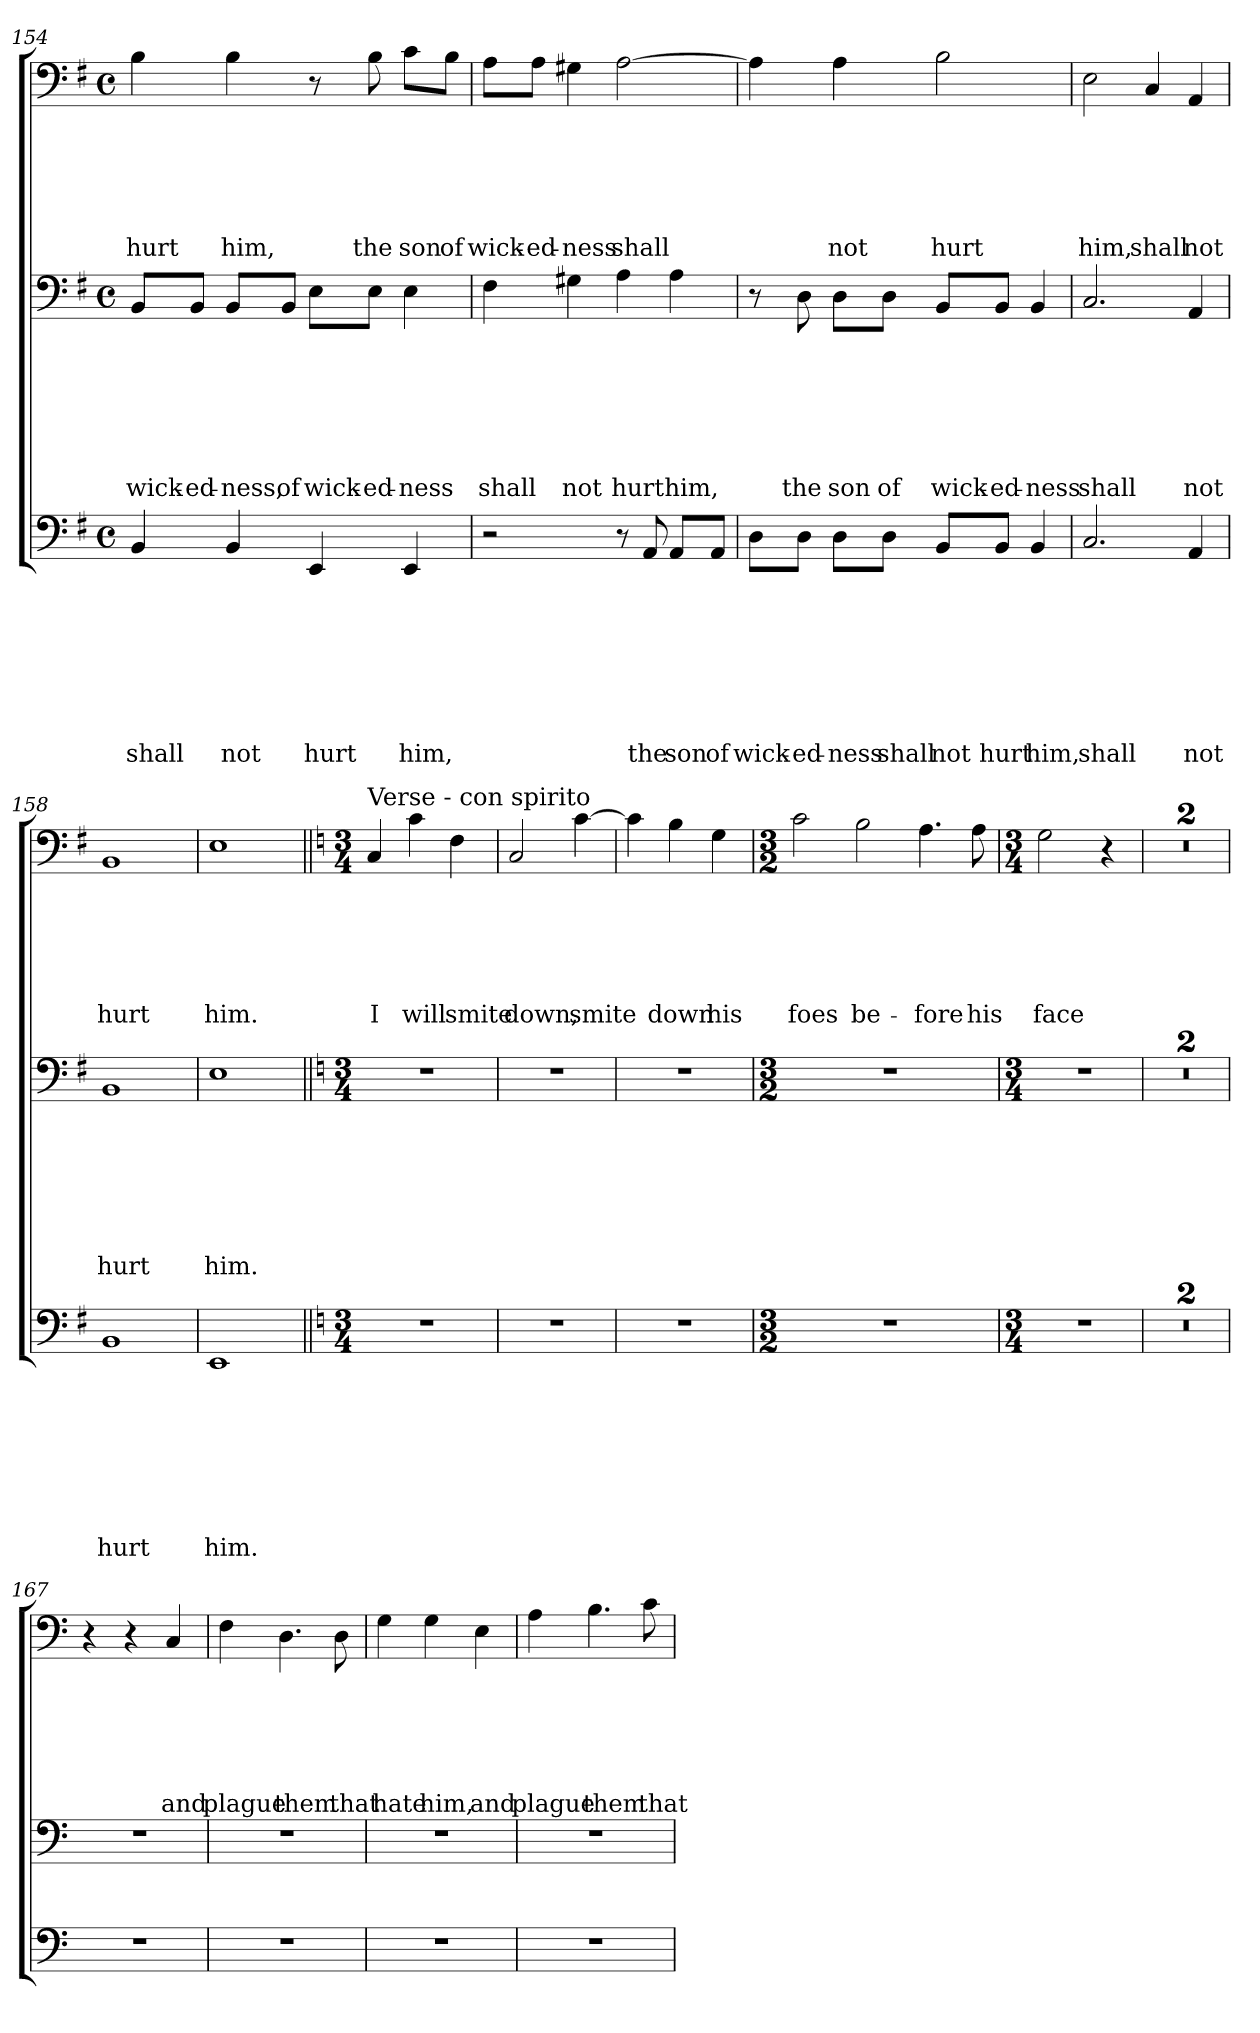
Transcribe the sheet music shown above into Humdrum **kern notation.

**kern	**text	**text	**text	**text	**text	**text	**text	**text	**kern	**text	**text	**text	**text	**text	**text	**text	**kern	**text	**text	**text	**text	**text	**text
*part3	*part3	*part3	*part3	*part3	*part3	*part3	*part3	*part3	*part2	*part2	*part2	*part2	*part2	*part2	*part2	*part2	*part1	*part1	*part1	*part1	*part1	*part1	*part1
*staff3	*staff3	*staff3	*staff3	*staff3	*staff3	*staff3	*staff3	*staff3	*staff2	*staff2	*staff2	*staff2	*staff2	*staff2	*staff2	*staff2	*staff1	*staff1	*staff1	*staff1	*staff1	*staff1	*staff1
*clefF4	*	*	*	*	*	*	*	*	*clefF4	*	*	*	*	*	*	*	*clefF4	*	*	*	*	*	*
*k[f#]	*	*	*	*	*	*	*	*	*k[f#]	*	*	*	*	*	*	*	*k[f#]	*	*	*	*	*	*
*G:	*	*	*	*	*	*	*	*	*G:	*	*	*	*	*	*	*	*G:	*	*	*	*	*	*
*M4/4	*	*	*	*	*	*	*	*	*M4/4	*	*	*	*	*	*	*	*M4/4	*	*	*	*	*	*
*met(c)	*	*	*	*	*	*	*	*	*met(c)	*	*	*	*	*	*	*	*met(c)	*	*	*	*	*	*
=154	=154	=154	=154	=154	=154	=154	=154	=154	=154	=154	=154	=154	=154	=154	=154	=154	=154	=154	=154	=154	=154	=154	=154
!	!	!	!	!	!	!	!	!LO:LY:b	!	!	!	!	!	!	!	!LO:LY:b	!	!	!	!	!	!	!LO:LY:b
4BB/	.	.	.	.	.	.	.	shall	8BB/L	.	.	.	.	.	.	wick-	4B\	.	.	.	.	.	hurt
!	!	!	!	!	!	!	!	!	!	!	!	!	!	!	!	!LO:LY:b	!	!	!	!	!	!	!
.	.	.	.	.	.	.	.	.	8BB/J	.	.	.	.	.	.	-ed-	.	.	.	.	.	.	.
!	!	!	!	!	!	!	!	!LO:LY:b	!	!	!	!	!	!	!	!LO:LY:b	!	!	!	!	!	!	!LO:LY:b
4BB/	.	.	.	.	.	.	.	not	8BB/L	.	.	.	.	.	.	-ness,	4B\	.	.	.	.	.	him,
!	!	!	!	!	!	!	!	!	!	!	!	!	!	!	!	!LO:LY:b	!	!	!	!	!	!	!
.	.	.	.	.	.	.	.	.	8BB/J	.	.	.	.	.	.	of	.	.	.	.	.	.	.
!	!	!	!	!	!	!	!	!LO:LY:b	!	!	!	!	!	!	!	!LO:LY:b	!	!	!	!	!	!	!
4EE/	.	.	.	.	.	.	.	hurt	8E\L	.	.	.	.	.	.	wick-	8r	.	.	.	.	.	.
!	!	!	!	!	!	!	!	!	!	!	!	!	!	!	!	!LO:LY:b	!	!	!	!	!	!	!LO:LY:b
.	.	.	.	.	.	.	.	.	8E\J	.	.	.	.	.	.	-ed-	8B\	.	.	.	.	.	the
!	!	!	!	!	!	!	!	!LO:LY:b	!	!	!	!	!	!	!	!LO:LY:b	!	!	!	!	!	!	!LO:LY:b
4EE/	.	.	.	.	.	.	.	him,	4E\	.	.	.	.	.	.	-ness	8c\L	.	.	.	.	.	son
!	!	!	!	!	!	!	!	!	!	!	!	!	!	!	!	!	!	!	!	!	!	!	!LO:LY:b
.	.	.	.	.	.	.	.	.	.	.	.	.	.	.	.	.	8B\J	.	.	.	.	.	of
!!LO:LB:g=z
=155	=155	=155	=155	=155	=155	=155	=155	=155	=155	=155	=155	=155	=155	=155	=155	=155	=155	=155	=155	=155	=155	=155	=155
!	!	!	!	!	!	!	!	!	!	!	!	!	!	!	!	!LO:LY:b	!	!	!	!	!	!	!LO:LY:b
2r	.	.	.	.	.	.	.	.	4F#\	.	.	.	.	.	.	shall	8A\L	.	.	.	.	.	wick-
!	!	!	!	!	!	!	!	!	!	!	!	!	!	!	!	!	!	!	!	!	!	!	!LO:LY:b
.	.	.	.	.	.	.	.	.	.	.	.	.	.	.	.	.	8A\J	.	.	.	.	.	-ed-
!	!	!	!	!	!	!	!	!	!	!	!	!	!	!	!	!LO:LY:b	!	!	!	!	!	!	!LO:LY:b
.	.	.	.	.	.	.	.	.	4G#X\	.	.	.	.	.	.	not	4G#X\	.	.	.	.	.	-ness
!	!	!	!	!	!	!	!	!	!	!	!	!	!	!	!	!LO:LY:b	!	!	!	!	!	!	!LO:LY:b
8r	.	.	.	.	.	.	.	.	4A\	.	.	.	.	.	.	hurt	[2A\	.	.	.	.	.	shall
!	!	!	!	!	!	!	!	!LO:LY:b	!	!	!	!	!	!	!	!	!	!	!	!	!	!	!
8AA/	.	.	.	.	.	.	.	the	.	.	.	.	.	.	.	.	.	.	.	.	.	.	.
!	!	!	!	!	!	!	!	!LO:LY:b	!	!	!	!	!	!	!	!LO:LY:b	!	!	!	!	!	!	!
8AA/L	.	.	.	.	.	.	.	son	4A\	.	.	.	.	.	.	him,	.	.	.	.	.	.	.
!	!	!	!	!	!	!	!	!LO:LY:b	!	!	!	!	!	!	!	!	!	!	!	!	!	!	!
8AA/J	.	.	.	.	.	.	.	of	.	.	.	.	.	.	.	.	.	.	.	.	.	.	.
=156	=156	=156	=156	=156	=156	=156	=156	=156	=156	=156	=156	=156	=156	=156	=156	=156	=156	=156	=156	=156	=156	=156	=156
!	!	!	!	!	!	!	!	!LO:LY:b	!	!	!	!	!	!	!	!	!	!	!	!	!	!	!
8D\L	.	.	.	.	.	.	.	wick-	8r	.	.	.	.	.	.	.	4A\]	.	.	.	.	.	.
!	!	!	!	!	!	!	!	!LO:LY:b	!	!	!	!	!	!	!	!LO:LY:b	!	!	!	!	!	!	!
8D\J	.	.	.	.	.	.	.	-ed-	8D\	.	.	.	.	.	.	the	.	.	.	.	.	.	.
!	!	!	!	!	!	!	!	!LO:LY:b	!	!	!	!	!	!	!	!LO:LY:b	!	!	!	!	!	!	!LO:LY:b
8D\L	.	.	.	.	.	.	.	-ness	8D\L	.	.	.	.	.	.	son	4A\	.	.	.	.	.	not
!	!	!	!	!	!	!	!	!LO:LY:b	!	!	!	!	!	!	!	!LO:LY:b	!	!	!	!	!	!	!
8D\J	.	.	.	.	.	.	.	shall	8D\J	.	.	.	.	.	.	of	.	.	.	.	.	.	.
!	!	!	!	!	!	!	!	!LO:LY:b	!	!	!	!	!	!	!	!LO:LY:b	!	!	!	!	!	!	!LO:LY:b
8BB/L	.	.	.	.	.	.	.	not	8BB/L	.	.	.	.	.	.	wick-	2B\	.	.	.	.	.	hurt
!	!	!	!	!	!	!	!	!LO:LY:b	!	!	!	!	!	!	!	!LO:LY:b	!	!	!	!	!	!	!
8BB/J	.	.	.	.	.	.	.	hurt	8BB/J	.	.	.	.	.	.	-ed-	.	.	.	.	.	.	.
!	!	!	!	!	!	!	!	!LO:LY:b	!	!	!	!	!	!	!	!LO:LY:b	!	!	!	!	!	!	!
4BB/	.	.	.	.	.	.	.	him,	4BB/	.	.	.	.	.	.	-ness	.	.	.	.	.	.	.
=157	=157	=157	=157	=157	=157	=157	=157	=157	=157	=157	=157	=157	=157	=157	=157	=157	=157	=157	=157	=157	=157	=157	=157
!	!	!	!	!	!	!	!	!LO:LY:b	!	!	!	!	!	!	!	!LO:LY:b	!	!	!	!	!	!	!LO:LY:b
2.C/	.	.	.	.	.	.	.	shall	2.C/	.	.	.	.	.	.	shall	2E\	.	.	.	.	.	him,
!	!	!	!	!	!	!	!	!	!	!	!	!	!	!	!	!	!	!	!	!	!	!	!LO:LY:b
.	.	.	.	.	.	.	.	.	.	.	.	.	.	.	.	.	4C/	.	.	.	.	.	shall
!	!	!	!	!	!	!	!	!LO:LY:b	!	!	!	!	!	!	!	!LO:LY:b	!	!	!	!	!	!	!LO:LY:b
4AA/	.	.	.	.	.	.	.	not	4AA/	.	.	.	.	.	.	not	4AA/	.	.	.	.	.	not
=158	=158	=158	=158	=158	=158	=158	=158	=158	=158	=158	=158	=158	=158	=158	=158	=158	=158	=158	=158	=158	=158	=158	=158
!	!	!	!	!	!	!	!	!LO:LY:b	!	!	!	!	!	!	!	!LO:LY:b	!	!	!	!	!	!	!LO:LY:b
1BB	.	.	.	.	.	.	.	hurt	1BB	.	.	.	.	.	.	hurt	1BB	.	.	.	.	.	hurt
=159	=159	=159	=159	=159	=159	=159	=159	=159	=159	=159	=159	=159	=159	=159	=159	=159	=159	=159	=159	=159	=159	=159	=159
!	!	!	!	!	!	!	!	!LO:LY:b	!	!	!	!	!	!	!	!LO:LY:b	!	!	!	!	!	!	!LO:LY:b
1EE	.	.	.	.	.	.	.	him.	1E	.	.	.	.	.	.	him.	1E	.	.	.	.	.	him.
!!LO:LB:g=z
=160||	=160||	=160||	=160||	=160||	=160||	=160||	=160||	=160||	=160||	=160||	=160||	=160||	=160||	=160||	=160||	=160||	=160||	=160||	=160||	=160||	=160||	=160||	=160||
*k[]	*	*	*	*	*	*	*	*	*k[]	*	*	*	*	*	*	*	*k[]	*	*	*	*	*	*
*C:	*	*	*	*	*	*	*	*	*C:	*	*	*	*	*	*	*	*C:	*	*	*	*	*	*
*M3/4	*	*	*	*	*	*	*	*	*M3/4	*	*	*	*	*	*	*	*M3/4	*	*	*	*	*	*
!	!	!	!	!	!	!	!	!	!	!	!	!	!	!	!	!	!LO:TX:a:t=Verse - con spirito	!	!	!	!	!	!
!	!	!	!	!	!	!	!	!	!	!	!	!	!	!	!	!	!	!	!	!	!	!	!LO:LY:b
2.r	.	.	.	.	.	.	.	.	2.r	.	.	.	.	.	.	.	4C/	.	.	.	.	.	I
!	!	!	!	!	!	!	!	!	!	!	!	!	!	!	!	!	!	!	!	!	!	!	!LO:LY:b
.	.	.	.	.	.	.	.	.	.	.	.	.	.	.	.	.	4c\	.	.	.	.	.	will
!	!	!	!	!	!	!	!	!	!	!	!	!	!	!	!	!	!	!	!	!	!	!	!LO:LY:b
.	.	.	.	.	.	.	.	.	.	.	.	.	.	.	.	.	4F\	.	.	.	.	.	smite
=161	=161	=161	=161	=161	=161	=161	=161	=161	=161	=161	=161	=161	=161	=161	=161	=161	=161	=161	=161	=161	=161	=161	=161
!	!	!	!	!	!	!	!	!	!	!	!	!	!	!	!	!	!	!	!	!	!	!	!LO:LY:b
2.r	.	.	.	.	.	.	.	.	2.r	.	.	.	.	.	.	.	2C/	.	.	.	.	.	down,
!	!	!	!	!	!	!	!	!	!	!	!	!	!	!	!	!	!	!	!	!	!	!	!LO:LY:b
.	.	.	.	.	.	.	.	.	.	.	.	.	.	.	.	.	[4c\	.	.	.	.	.	smite
=162	=162	=162	=162	=162	=162	=162	=162	=162	=162	=162	=162	=162	=162	=162	=162	=162	=162	=162	=162	=162	=162	=162	=162
2.r	.	.	.	.	.	.	.	.	2.r	.	.	.	.	.	.	.	4c\]	.	.	.	.	.	.
!	!	!	!	!	!	!	!	!	!	!	!	!	!	!	!	!	!	!	!	!	!	!	!LO:LY:b
.	.	.	.	.	.	.	.	.	.	.	.	.	.	.	.	.	4B\	.	.	.	.	.	down
!	!	!	!	!	!	!	!	!	!	!	!	!	!	!	!	!	!	!	!	!	!	!	!LO:LY:b
.	.	.	.	.	.	.	.	.	.	.	.	.	.	.	.	.	4G\	.	.	.	.	.	his
=163	=163	=163	=163	=163	=163	=163	=163	=163	=163	=163	=163	=163	=163	=163	=163	=163	=163	=163	=163	=163	=163	=163	=163
*M3/2	*	*	*	*	*	*	*	*	*M3/2	*	*	*	*	*	*	*	*M3/2	*	*	*	*	*	*
!	!	!	!	!	!	!	!	!	!	!	!	!	!	!	!	!	!	!	!	!	!	!	!LO:LY:b
1.r	.	.	.	.	.	.	.	.	1.r	.	.	.	.	.	.	.	2c\	.	.	.	.	.	foes
!	!	!	!	!	!	!	!	!	!	!	!	!	!	!	!	!	!	!	!	!	!	!	!LO:LY:b
.	.	.	.	.	.	.	.	.	.	.	.	.	.	.	.	.	2B\	.	.	.	.	.	be-
!	!	!	!	!	!	!	!	!	!	!	!	!	!	!	!	!	!	!	!	!	!	!	!LO:LY:b
.	.	.	.	.	.	.	.	.	.	.	.	.	.	.	.	.	4.A\	.	.	.	.	.	-fore
!	!	!	!	!	!	!	!	!	!	!	!	!	!	!	!	!	!	!	!	!	!	!	!LO:LY:b
.	.	.	.	.	.	.	.	.	.	.	.	.	.	.	.	.	8A\	.	.	.	.	.	his
=164	=164	=164	=164	=164	=164	=164	=164	=164	=164	=164	=164	=164	=164	=164	=164	=164	=164	=164	=164	=164	=164	=164	=164
*M3/4	*	*	*	*	*	*	*	*	*M3/4	*	*	*	*	*	*	*	*M3/4	*	*	*	*	*	*
!	!	!	!	!	!	!	!	!	!	!	!	!	!	!	!	!	!	!	!	!	!	!	!LO:LY:b
2.r	.	.	.	.	.	.	.	.	2.r	.	.	.	.	.	.	.	2G\	.	.	.	.	.	face
.	.	.	.	.	.	.	.	.	.	.	.	.	.	.	.	.	4r	.	.	.	.	.	.
=165	=165	=165	=165	=165	=165	=165	=165	=165	=165	=165	=165	=165	=165	=165	=165	=165	=165	=165	=165	=165	=165	=165	=165
2.r	.	.	.	.	.	.	.	.	2.r	.	.	.	.	.	.	.	2.r	.	.	.	.	.	.
=166	=166	=166	=166	=166	=166	=166	=166	=166	=166	=166	=166	=166	=166	=166	=166	=166	=166	=166	=166	=166	=166	=166	=166
2.r	.	.	.	.	.	.	.	.	2.r	.	.	.	.	.	.	.	2.r	.	.	.	.	.	.
=167	=167	=167	=167	=167	=167	=167	=167	=167	=167	=167	=167	=167	=167	=167	=167	=167	=167	=167	=167	=167	=167	=167	=167
2.r	.	.	.	.	.	.	.	.	2.r	.	.	.	.	.	.	.	4r	.	.	.	.	.	.
.	.	.	.	.	.	.	.	.	.	.	.	.	.	.	.	.	4r	.	.	.	.	.	.
!	!	!	!	!	!	!	!	!	!	!	!	!	!	!	!	!	!	!	!	!	!	!	!LO:LY:b
.	.	.	.	.	.	.	.	.	.	.	.	.	.	.	.	.	4C/	.	.	.	.	.	and
!!LO:LB:g=z
=168	=168	=168	=168	=168	=168	=168	=168	=168	=168	=168	=168	=168	=168	=168	=168	=168	=168	=168	=168	=168	=168	=168	=168
!	!	!	!	!	!	!	!	!	!	!	!	!	!	!	!	!	!	!	!	!	!	!	!LO:LY:b
2.r	.	.	.	.	.	.	.	.	2.r	.	.	.	.	.	.	.	4F\	.	.	.	.	.	plague
!	!	!	!	!	!	!	!	!	!	!	!	!	!	!	!	!	!	!	!	!	!	!	!LO:LY:b
.	.	.	.	.	.	.	.	.	.	.	.	.	.	.	.	.	4.D\	.	.	.	.	.	them
!	!	!	!	!	!	!	!	!	!	!	!	!	!	!	!	!	!	!	!	!	!	!	!LO:LY:b
.	.	.	.	.	.	.	.	.	.	.	.	.	.	.	.	.	8D\	.	.	.	.	.	that
=169	=169	=169	=169	=169	=169	=169	=169	=169	=169	=169	=169	=169	=169	=169	=169	=169	=169	=169	=169	=169	=169	=169	=169
!	!	!	!	!	!	!	!	!	!	!	!	!	!	!	!	!	!	!	!	!	!	!	!LO:LY:b
2.r	.	.	.	.	.	.	.	.	2.r	.	.	.	.	.	.	.	4G\	.	.	.	.	.	hate
!	!	!	!	!	!	!	!	!	!	!	!	!	!	!	!	!	!	!	!	!	!	!	!LO:LY:b
.	.	.	.	.	.	.	.	.	.	.	.	.	.	.	.	.	4G\	.	.	.	.	.	him,
!	!	!	!	!	!	!	!	!	!	!	!	!	!	!	!	!	!	!	!	!	!	!	!LO:LY:b
.	.	.	.	.	.	.	.	.	.	.	.	.	.	.	.	.	4E\	.	.	.	.	.	and
=170	=170	=170	=170	=170	=170	=170	=170	=170	=170	=170	=170	=170	=170	=170	=170	=170	=170	=170	=170	=170	=170	=170	=170
!	!	!	!	!	!	!	!	!	!	!	!	!	!	!	!	!	!	!	!	!	!	!	!LO:LY:b
2.r	.	.	.	.	.	.	.	.	2.r	.	.	.	.	.	.	.	4A\	.	.	.	.	.	plague
!	!	!	!	!	!	!	!	!	!	!	!	!	!	!	!	!	!	!	!	!	!	!	!LO:LY:b
.	.	.	.	.	.	.	.	.	.	.	.	.	.	.	.	.	4.B\	.	.	.	.	.	them
!	!	!	!	!	!	!	!	!	!	!	!	!	!	!	!	!	!	!	!	!	!	!	!LO:LY:b
.	.	.	.	.	.	.	.	.	.	.	.	.	.	.	.	.	8c\	.	.	.	.	.	that
=	=	=	=	=	=	=	=	=	=	=	=	=	=	=	=	=	=	=	=	=	=	=	=
*-	*-	*-	*-	*-	*-	*-	*-	*-	*-	*-	*-	*-	*-	*-	*-	*-	*-	*-	*-	*-	*-	*-	*-
